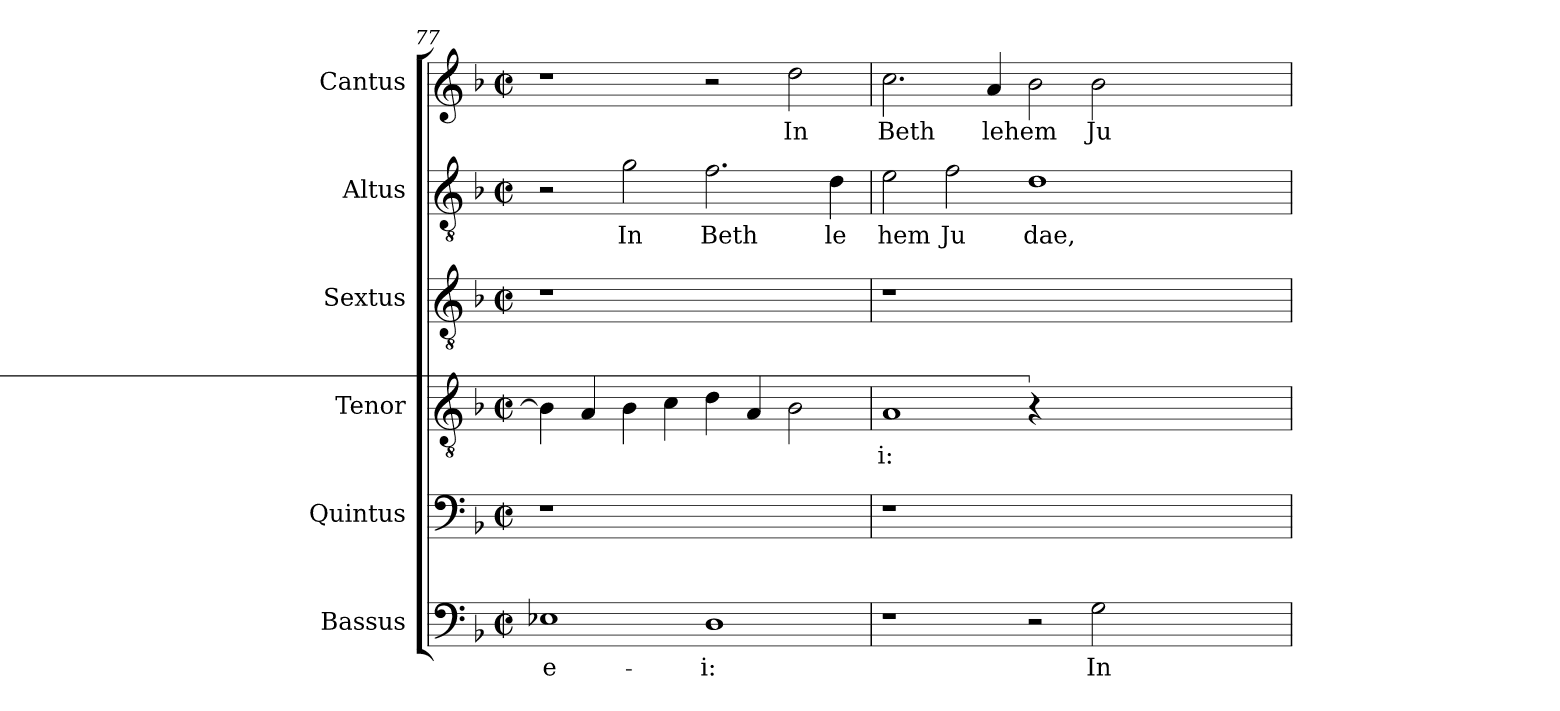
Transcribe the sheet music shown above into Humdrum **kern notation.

**kern	**text	**kern	**kern	**text	**kern	**kern	**text	**kern	**text
*part6	*part6	*part5	*part4	*part4	*part3	*part2	*part2	*part1	*part1
*staff6	*staff6	*staff5	*staff4	*staff4	*staff3	*staff2	*staff2	*staff1	*staff1
*I"Bassus	*	*I"Quintus	*I"Tenor	*	*I"Sextus	*I"Altus	*	*I"Cantus	*
*I'Bassus	*	*I'Quintus	*I'Tenor	*	*I'Sextus	*I'Altus	*	*I'Cantus	*
*clefF4	*	*clefF4	*clefGv2	*	*clefGv2	*clefGv2	*	*clefG2	*
*k[b-]	*	*k[b-]	*k[b-]	*	*k[b-]	*k[b-]	*	*k[b-]	*
*F:	*	*F:	*F:	*	*F:	*F:	*	*F:	*
*M2/2	*	*M2/2	*M2/2	*	*M2/2	*M2/2	*	*M2/2	*
*met(c|)	*	*met(c|)	*met(c|)	*	*met(c|)	*met(c|)	*	*met(c|)	*
=77	=77	=77	=77	=77	=77	=77	=77	=77	=77
!	!LO:LY:b:cj	!	!	!	!	!	!	!	!
1E-X	e-	1r	4B-\]	.	1r	2r	.	1r	.
.	.	.	4A/	.	.	.	.	.	.
!	!	!	!	!	!	!	!LO:LY:b:cj	!	!
.	.	.	4B-\	.	.	2g\	In	.	.
.	.	.	4c\	.	.	.	.	.	.
!	!LO:LY:b:cj	!	!	!	!	!	!LO:LY:b:cj	!	!
1D	-i:	1ryy	4d\	.	1ryy	2.f\	Beth	2r	.
.	.	.	4A/	.	.	.	.	.	.
!	!	!	!	!	!	!	!	!	!LO:LY:b:cj
.	.	.	2B-\	.	.	.	.	2dd\	In
!	!	!	!	!	!	!	!LO:LY:b:cj	!	!
.	.	.	.	.	.	4d\	le	.	.
!!LO:LB:g=z
=78	=78	=78	=78	=78	=78	=78	=78	=78	=78
!	!	!	!	!LO:LY:b:cj	!	!	!LO:LY:b:cj	!	!LO:LY:b:cj
1r	.	1r	1A	-i:	1r	2e\	hem	2.cc\	Beth
!	!	!	!	!	!	!	!LO:LY:b:cj	!	!
.	.	.	.	.	.	2f\	Ju	.	.
!	!	!	!	!	!	!	!	!	!LO:LY:b
.	.	.	.	.	.	.	.	4a/	lehem
!	!	!	!LO:N:vis=1	!	!	!	!LO:LY:b:cj	!	!
2r	.	0ryy	4%9r	.	0ryy	1d	dae,	2b-\	.
!	!LO:LY:b:cj	!	!	!	!	!	!	!	!LO:LY:b:cj
2G\	In	.	.	.	.	.	.	2b-\	Ju
1ryy	.	.	.	.	.	1ryy	.	1ryy	.
4ryy	.	4ryy	.	.	4ryy	4ryy	.	4ryy	.
=	=	=	=	=	=	=	=	=	=
*-	*-	*-	*-	*-	*-	*-	*-	*-	*-
